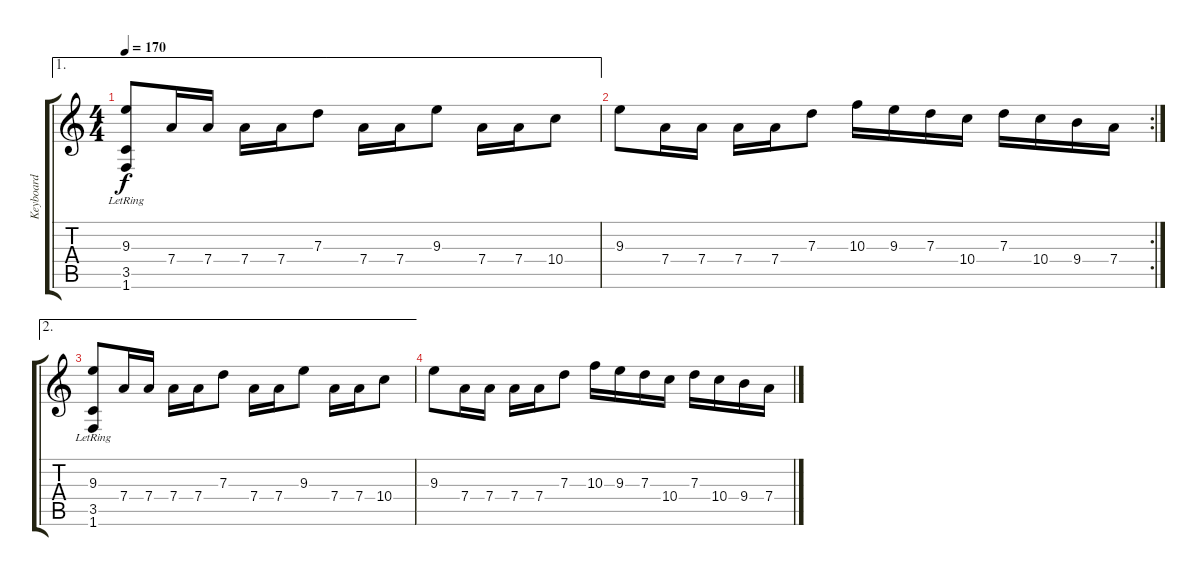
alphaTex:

\track ("Keyboard" "Keyboard") {instrument harpsichord}
\staff {score tabs}
\tuning (E5 B4 G4 D4 A3 E3) {hide}
\ae 1
\ts (4 4)
\tempo 170
\clef g2
\ks c
(9.3 3.5{lr} 1.6{lr}).8{dy f} 7.4.16 7.4.16 7.4.16 7.4.16 7.3.8 7.4.16 7.4.16 9.3.8 7.4.16 7.4.16 10.4.8 |
\rc 2
9.3.8 7.4.16 7.4.16 7.4.16 7.4.16 7.3.8 10.3.16 9.3.16 7.3.16 10.4.16 7.3.16 10.4.16 9.4.16 7.4.16 |
\ae 2
(9.3 3.5{lr} 1.6{lr}).8 7.4.16 7.4.16 7.4.16 7.4.16 7.3.8 7.4.16 7.4.16 9.3.8 7.4.16 7.4.16 10.4.8 |
9.3.8 7.4.16 7.4.16 7.4.16 7.4.16 7.3.8 10.3.16 9.3.16 7.3.16 10.4.16 7.3.16 10.4.16 9.4.16 7.4.16
